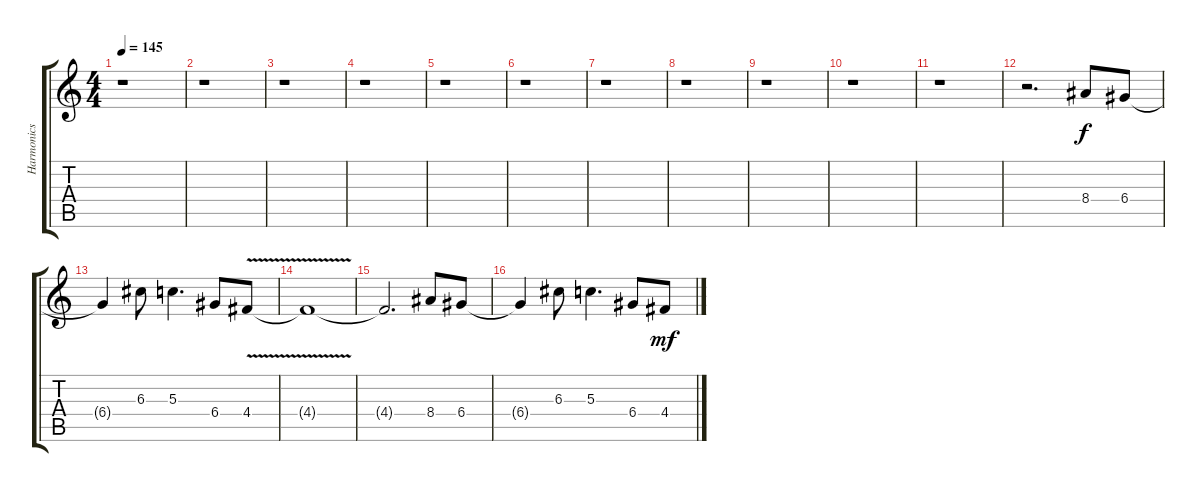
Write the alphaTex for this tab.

\track ("Harmonics" "Harmonics") {instrument guitarharmonics}
\staff {score tabs}
\tuning (E4 B3 G3 D3 A2 E2) {hide}
\ts (4 4)
\tempo 145
\clef g2
\ks c
r.1{dy fff} |
r.1 |
r.1 |
r.1 |
r.1 |
r.1 |
r.1 |
r.1 |
r.1 |
r.1 |
r.1 |
r.2{d volume 14 balance 8 instrument guitarharmonics} 8.4.8{dy f} 6.4.8 |
6.4{t}.4 6.3.8 5.3.4{d} 6.4.8 4.4{v}.8 |
4.4{t}.1 |
4.4{t}.2{d} 8.4.8 6.4.8 |
6.4{t}.4 6.3.8 5.3.4{d} 6.4.8 4.4.8{dy mf}
